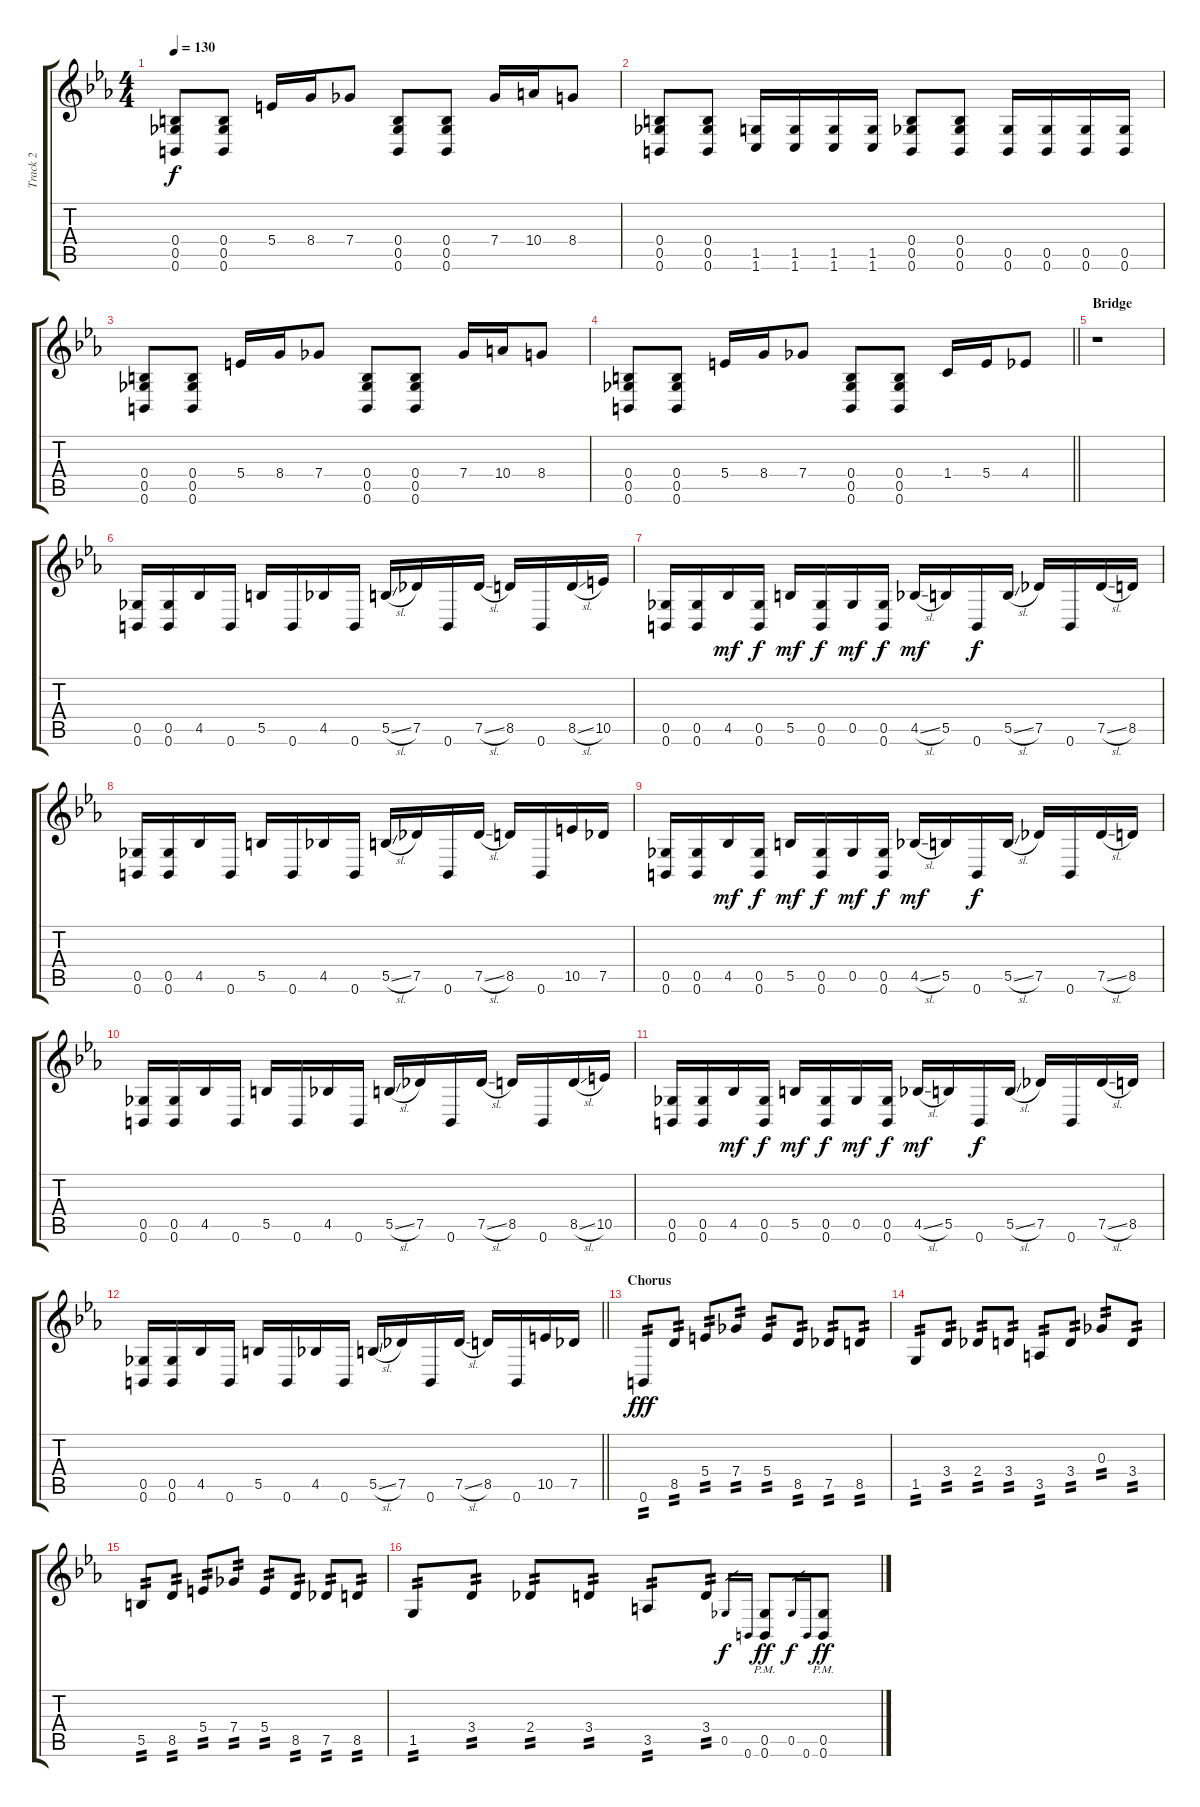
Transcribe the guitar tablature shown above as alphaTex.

\track ("Track 2" "Track 2") {instrument distortionguitar}
\staff {score tabs}
\tuning (E4 B3 Gb3 B2 Gb2 B1) {hide}
\ts (4 4)
\tempo 130
\clef g2
\ks eb
(0.4 0.5 0.6).8{dy f} (0.4 0.5 0.6).8 5.4.16 8.4.16 7.4.8 (0.4 0.5 0.6).8 (0.4 0.5 0.6).8 7.4.16 10.4.16 8.4.8 |
(0.4 0.5 0.6).8 (0.4 0.5 0.6).8 (1.5 1.6).16 (1.5 1.6).16 (1.5 1.6).16 (1.5 1.6).16 (0.4 0.5 0.6).8 (0.4 0.5 0.6).8 (0.5 0.6).16 (0.5 0.6).16 (0.5 0.6).16 (0.5 0.6).16 |
(0.4 0.5 0.6).8 (0.4 0.5 0.6).8 5.4.16 8.4.16 7.4.8 (0.4 0.5 0.6).8 (0.4 0.5 0.6).8 7.4.16 10.4.16 8.4.8 |
\barLineRight lightlight
(0.4 0.5 0.6).8 (0.4 0.5 0.6).8 5.4.16 8.4.16 7.4.8 (0.4 0.5 0.6).8 (0.4 0.5 0.6).8 1.4.16 5.4.16 4.4.8 |
\section ("" "Bridge")
r.1 |
(0.5 0.6).16 (0.5 0.6).16 4.5.16 0.6.16 5.5.16 0.6.16 4.5.16 0.6.16 5.5{sl}.16 7.5.16 0.6.16 7.5{sl}.16 8.5.16 0.6.16 8.5{sl}.16 10.5.16 |
(0.5 0.6).16 (0.5 0.6).16 4.5.16{dy mf} (0.5 0.6).16{dy f} 5.5.16{dy mf} (0.5 0.6).16{dy f} 0.5.16{dy mf} (0.5 0.6).16{dy f} 4.5{sl}.16{dy mf} 5.5.16 0.6.16{dy f} 5.5{sl}.16 7.5.16 0.6.16 7.5{sl}.16 8.5.16 |
(0.5 0.6).16 (0.5 0.6).16 4.5.16 0.6.16 5.5.16 0.6.16 4.5.16 0.6.16 5.5{sl}.16 7.5.16 0.6.16 7.5{sl}.16 8.5.16 0.6.16 10.5.16 7.5.16 |
(0.5 0.6).16 (0.5 0.6).16 4.5.16{dy mf} (0.5 0.6).16{dy f} 5.5.16{dy mf} (0.5 0.6).16{dy f} 0.5.16{dy mf} (0.5 0.6).16{dy f} 4.5{sl}.16{dy mf} 5.5.16 0.6.16{dy f} 5.5{sl}.16 7.5.16 0.6.16 7.5{sl}.16 8.5.16 |
(0.5 0.6).16 (0.5 0.6).16 4.5.16 0.6.16 5.5.16 0.6.16 4.5.16 0.6.16 5.5{sl}.16 7.5.16 0.6.16 7.5{sl}.16 8.5.16 0.6.16 8.5{sl}.16 10.5.16 |
(0.5 0.6).16 (0.5 0.6).16 4.5.16{dy mf} (0.5 0.6).16{dy f} 5.5.16{dy mf} (0.5 0.6).16{dy f} 0.5.16{dy mf} (0.5 0.6).16{dy f} 4.5{sl}.16{dy mf} 5.5.16 0.6.16{dy f} 5.5{sl}.16 7.5.16 0.6.16 7.5{sl}.16 8.5.16 |
\barLineRight lightlight
(0.5 0.6).16 (0.5 0.6).16 4.5.16 0.6.16 5.5.16 0.6.16 4.5.16 0.6.16 5.5{sl}.16 7.5.16 0.6.16 7.5{sl}.16 8.5.16 0.6.16 10.5.16 7.5.16 |
\section ("" "Chorus")
0.6.8{tp 2 dy fff} 8.5.8{tp 2} 5.4.8{tp 2} 7.4.8{tp 2} 5.4.8{tp 2} 8.5.8{tp 2} 7.5.8{tp 2} 8.5.8{tp 2} |
1.5.8{tp 2} 3.4.8{tp 2} 2.4.8{tp 2} 3.4.8{tp 2} 3.5.8{tp 2} 3.4.8{tp 2} 0.3.8{tp 2} 3.4.8{tp 2} |
5.5.8{tp 2} 8.5.8{tp 2} 5.4.8{tp 2} 7.4.8{tp 2} 5.4.8{tp 2} 8.5.8{tp 2} 7.5.8{tp 2} 8.5.8{tp 2} |
1.5.8{tp 2} 3.4.8{tp 2} 2.4.8{tp 2} 3.4.8{tp 2} 3.5.8{tp 2} 3.4.8{tp 2} 0.5.16{gr dy f} 0.6.16{gr} (0.5{pm} 0.6{pm}).8{dy ff} 0.5.16{gr dy f} 0.6.16{gr} (0.5{pm} 0.6{pm}).8{dy ff}
